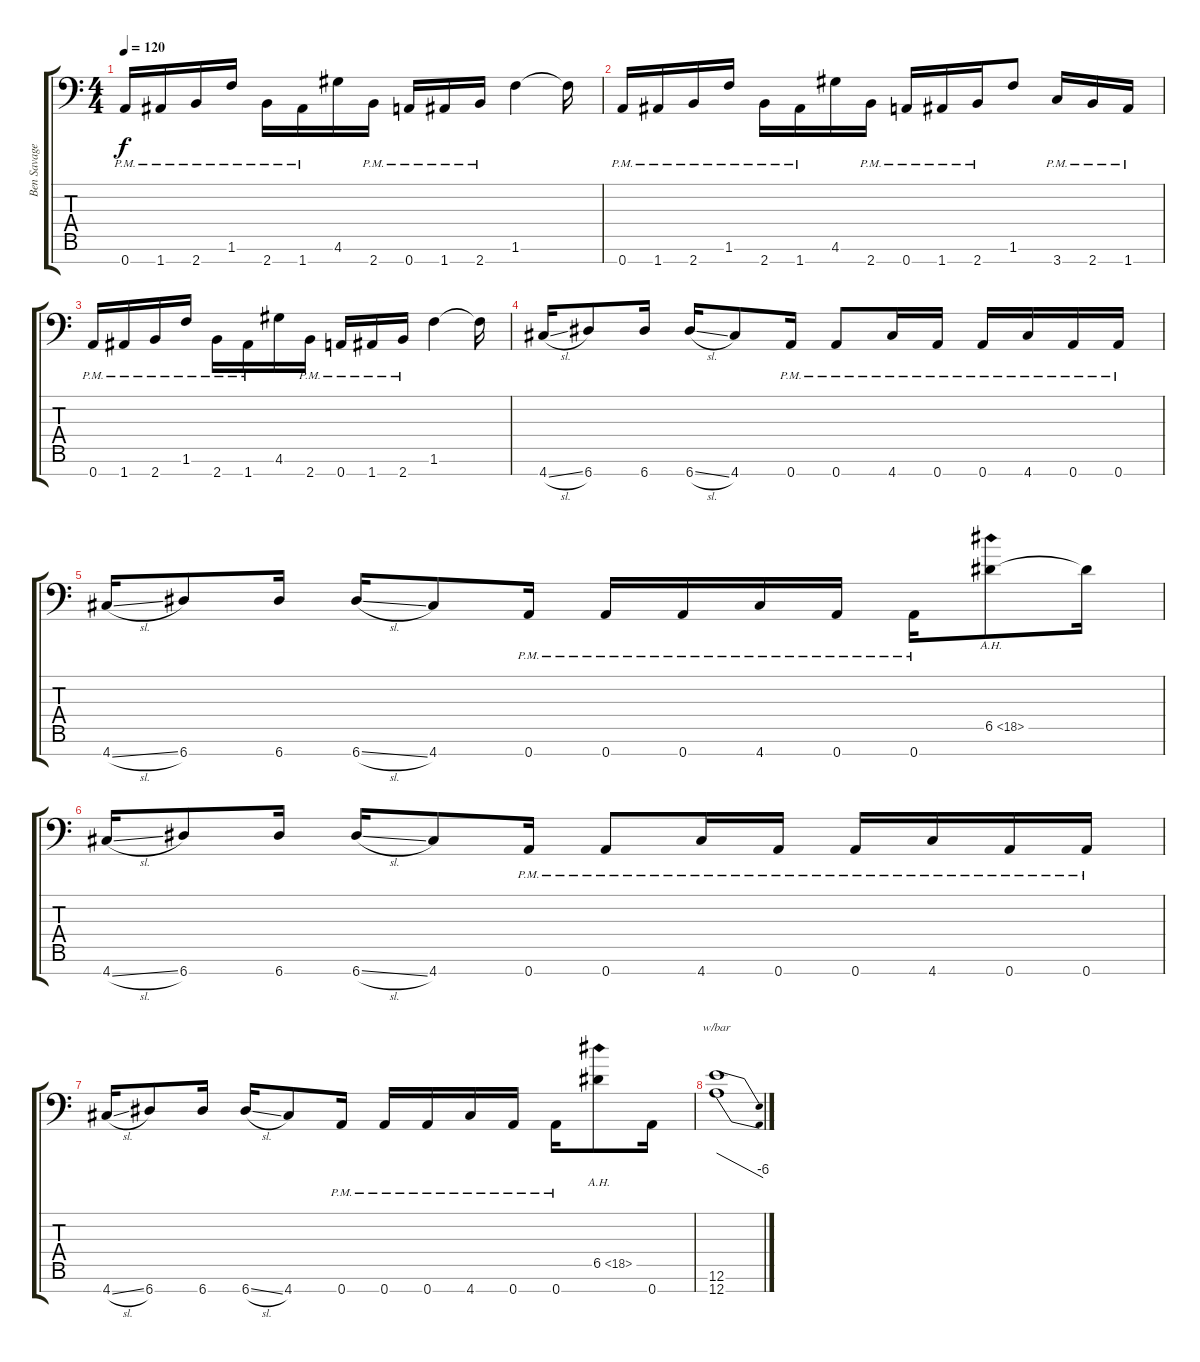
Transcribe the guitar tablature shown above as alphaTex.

\track ("Ben Savage" "Ben Savage") {instrument distortionguitar}
\staff {score tabs}
\tuning (E4 B3 G3 D3 A2 E2 A1) {hide}
\ts (4 4)
\tempo 120
\clef f4
\ks c
0.7{pm}.16{dy f} 1.7{pm}.16 2.7{pm}.16 1.6{pm}.16 2.7{pm}.16 1.7{pm}.16 4.6.16 2.7{pm}.16 0.7{pm}.16 1.7{pm}.16 2.7{pm}.16 1.6.4 1.6{t}.16 |
0.7{pm}.16 1.7{pm}.16 2.7{pm}.16 1.6{pm}.16 2.7{pm}.16 1.7{pm}.16 4.6.16 2.7{pm}.16 0.7{pm}.16 1.7{pm}.16 2.7{pm}.16 1.6.8 3.7{pm}.16 2.7{pm}.16 1.7{pm}.16 |
0.7{pm}.16 1.7{pm}.16 2.7{pm}.16 1.6{pm}.16 2.7{pm}.16 1.7{pm}.16 4.6.16 2.7{pm}.16 0.7{pm}.16 1.7{pm}.16 2.7{pm}.16 1.6.4 1.6{t}.16 |
4.7{sl}.16 6.7.8 6.7.16 6.7{sl}.16 4.7.8 0.7{pm}.16 0.7{pm}.8 4.7{pm}.16 0.7{pm}.16 0.7{pm}.16 4.7{pm}.16 0.7{pm}.16 0.7{pm}.16 |
4.7{sl}.16 6.7.8 6.7.16 6.7{sl}.16 4.7.8 0.7{pm}.16 0.7{pm}.16 0.7{pm}.16 4.7{pm}.16 0.7{pm}.16 0.7{pm}.16 6.5{ah 12}.8 6.5{t}.16 |
4.7{sl}.16 6.7.8 6.7.16 6.7{sl}.16 4.7.8 0.7{pm}.16 0.7{pm}.8 4.7{pm}.16 0.7{pm}.16 0.7{pm}.16 4.7{pm}.16 0.7{pm}.16 0.7{pm}.16 |
4.7{sl}.16 6.7.8 6.7.16 6.7{sl}.16 4.7.8 0.7{pm}.16 0.7{pm}.16 0.7{pm}.16 4.7{pm}.16 0.7{pm}.16 0.7{pm}.16 6.5{ah 12}.8 0.7.16 |
(12.6 12.7).1{tbe (dive default 0 0 60 -24)}
